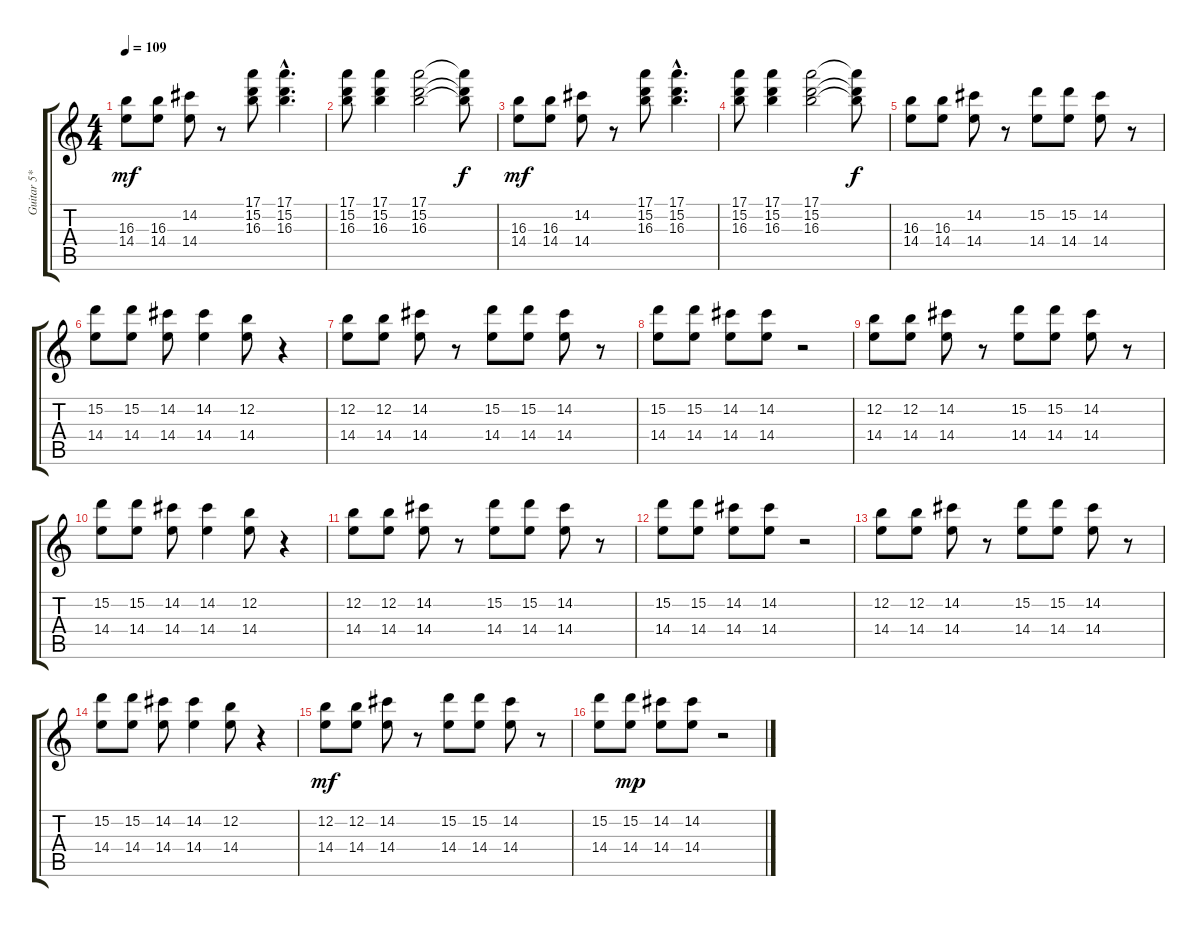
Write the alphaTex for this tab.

\track ("Guitar 5*" "Guitar 5*") {instrument distortionguitar}
\staff {score tabs}
\tuning (E4 B3 G3 D3 A2 E2) {hide}
\ts (4 4)
\tempo 109
\clef g2
\ks c
(16.3 14.4).8{dy mf} (16.3 14.4).8 (14.2 14.4).8 r.8 (17.1 15.2 16.3).8 (17.1{hac} 15.2{hac} 16.3{hac}).4{d} |
(17.1 15.2 16.3).8 (17.1 15.2 16.3).4 (17.1 15.2 16.3).2 (17.1{t} 15.2{t} 16.3{t}).8{dy f} |
(16.3 14.4).8{dy mf} (16.3 14.4).8 (14.2 14.4).8 r.8 (17.1 15.2 16.3).8 (17.1{hac} 15.2{hac} 16.3{hac}).4{d} |
(17.1 15.2 16.3).8 (17.1 15.2 16.3).4 (17.1 15.2 16.3).2 (17.1{t} 15.2{t} 16.3{t}).8{dy f} |
(16.3 14.4).8 (16.3 14.4).8 (14.2 14.4).8 r.8 (15.2 14.4).8 (15.2 14.4).8 (14.2 14.4).8 r.8 |
(15.2 14.4).8 (15.2 14.4).8 (14.2 14.4).8 (14.2 14.4).4 (12.2 14.4).8 r.4 |
(12.2 14.4).8 (12.2 14.4).8 (14.2 14.4).8 r.8 (15.2 14.4).8 (15.2 14.4).8 (14.2 14.4).8 r.8 |
(15.2 14.4).8 (15.2 14.4).8 (14.2 14.4).8 (14.2 14.4).8 r.2 |
(12.2 14.4).8 (12.2 14.4).8 (14.2 14.4).8 r.8 (15.2 14.4).8 (15.2 14.4).8 (14.2 14.4).8 r.8 |
(15.2 14.4).8 (15.2 14.4).8 (14.2 14.4).8 (14.2 14.4).4 (12.2 14.4).8 r.4 |
(12.2 14.4).8 (12.2 14.4).8 (14.2 14.4).8 r.8 (15.2 14.4).8 (15.2 14.4).8 (14.2 14.4).8 r.8 |
(15.2 14.4).8 (15.2 14.4).8 (14.2 14.4).8 (14.2 14.4).8 r.2 |
(12.2 14.4).8 (12.2 14.4).8 (14.2 14.4).8 r.8 (15.2 14.4).8 (15.2 14.4).8 (14.2 14.4).8 r.8 |
(15.2 14.4).8 (15.2 14.4).8 (14.2 14.4).8 (14.2 14.4).4 (12.2 14.4).8 r.4 |
(12.2 14.4).8{dy mf} (12.2 14.4).8 (14.2 14.4).8 r.8 (15.2 14.4).8 (15.2 14.4).8 (14.2 14.4).8 r.8 |
(15.2 14.4).8 (15.2 14.4).8{dy mp} (14.2 14.4).8 (14.2 14.4).8 r.2
